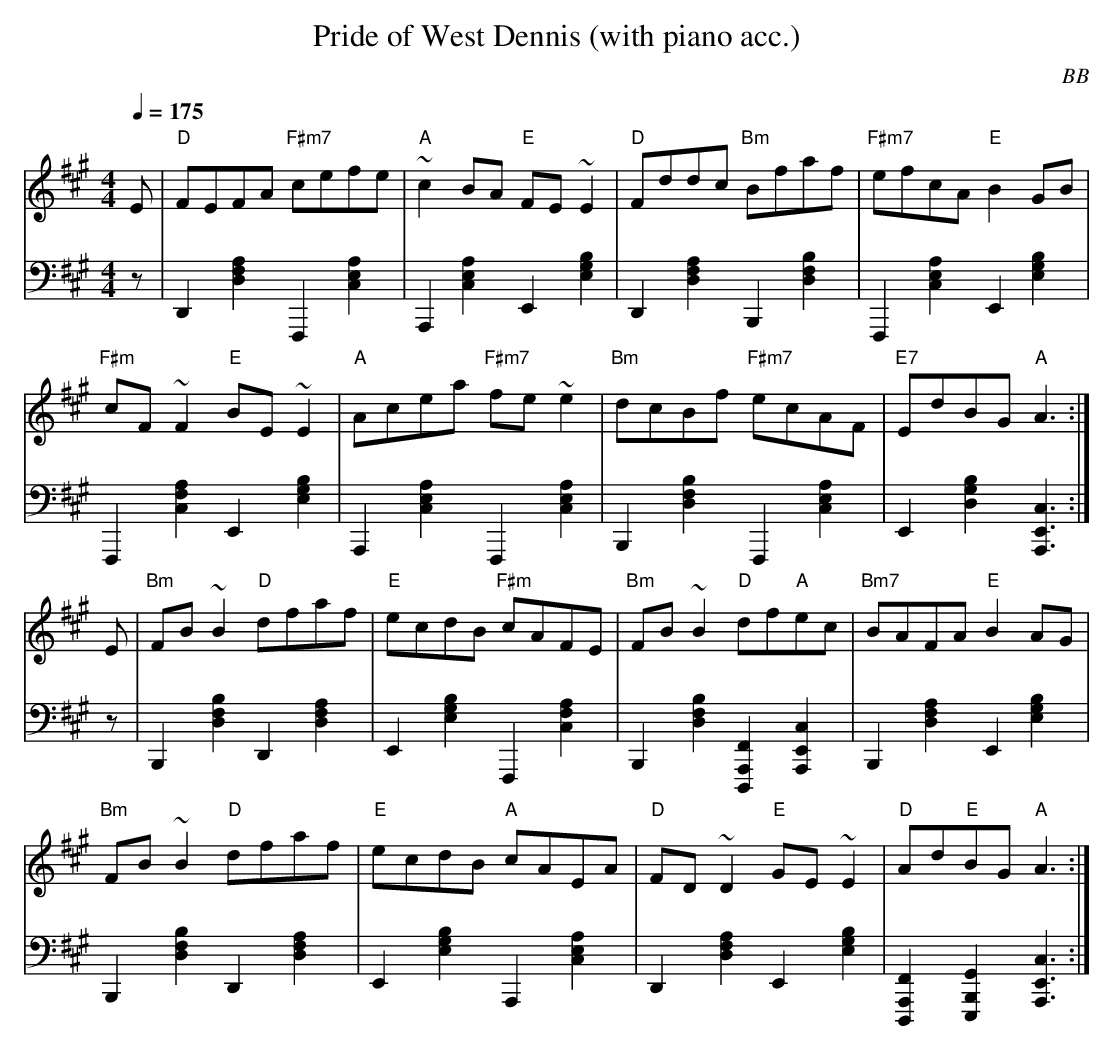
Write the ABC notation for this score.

X:1
T: Pride of West Dennis (with piano acc.)
C: BB
L: 1/8
M: 4/4
Q: 1/4=175
V: 1 program 1 40 %fiddle
V: 2 bass volume = 50 program 1 01 m=D
K: A
[V:1] E|"D"FEFA "F#m7"cefe|"A"~c2 BA "E"FE ~E2|"D"Fddc "Bm"Bfaf|"F#m7"efcA "E"B2 GB|
[V:2] z|D,2[A2D2F2]F,,2[A2C2E2]|A,,2[A2C2E2]E,2[E2G2B2]|D,2[A2D2F2]B,,2[F2D2B2]|\
F,,2[A2C2E2]E,2[E2G2B2]|
[V:1] "F#m"cF ~F2 "E"BE ~E2|"A"Acea  "F#m7"fe ~e2|"Bm"dcBf "F#m7"ecAF|"E7"EdBG "A"A3 :|
[V:2] F,,2[A2C2F2]E,2[E2G2B2]|A,,2[A2C2E2]F,,2[A2C2E2]|B,,2[F2D2B2]F,,2[A2C2E2]|\
E,2[D2G2B2][A,,3E,3C3]:|
[V:1] E|"Bm"FB ~B2 "D"dfaf|"E"ecdB "F#m"cAFE|"Bm"FB ~B2 "D"df"A"ec|"Bm7"BAFA "E"B2 AG|
[V:2] z|B,,2[F2D2B2]D,2[A2D2F2]|E,2[E2G2B2]F,,2[A2C2F2]|B,,2[F2D2B2][D,,2A,,2F,2][A,,2E,2C2]|B,,2[F2D2A2]E,2[E2G2B2]|
[V:1] "Bm"FB ~B2 "D"dfaf|"E"ecdB "A"cAEA|"D"FD ~D2 "E"GE ~E2|"D"Ad"E"BG "A"A3 :|
[V:2] B,,2[F2D2B2]D,2[A2D2F2]|E,2[E2G2B2]A,,2[A2C2E2]|D,2[A2D2F2]E,2[E2G2B2]|[D,,2A,,2F,2][E,,2B,,2G,2][A,,3E,3C3]:|
